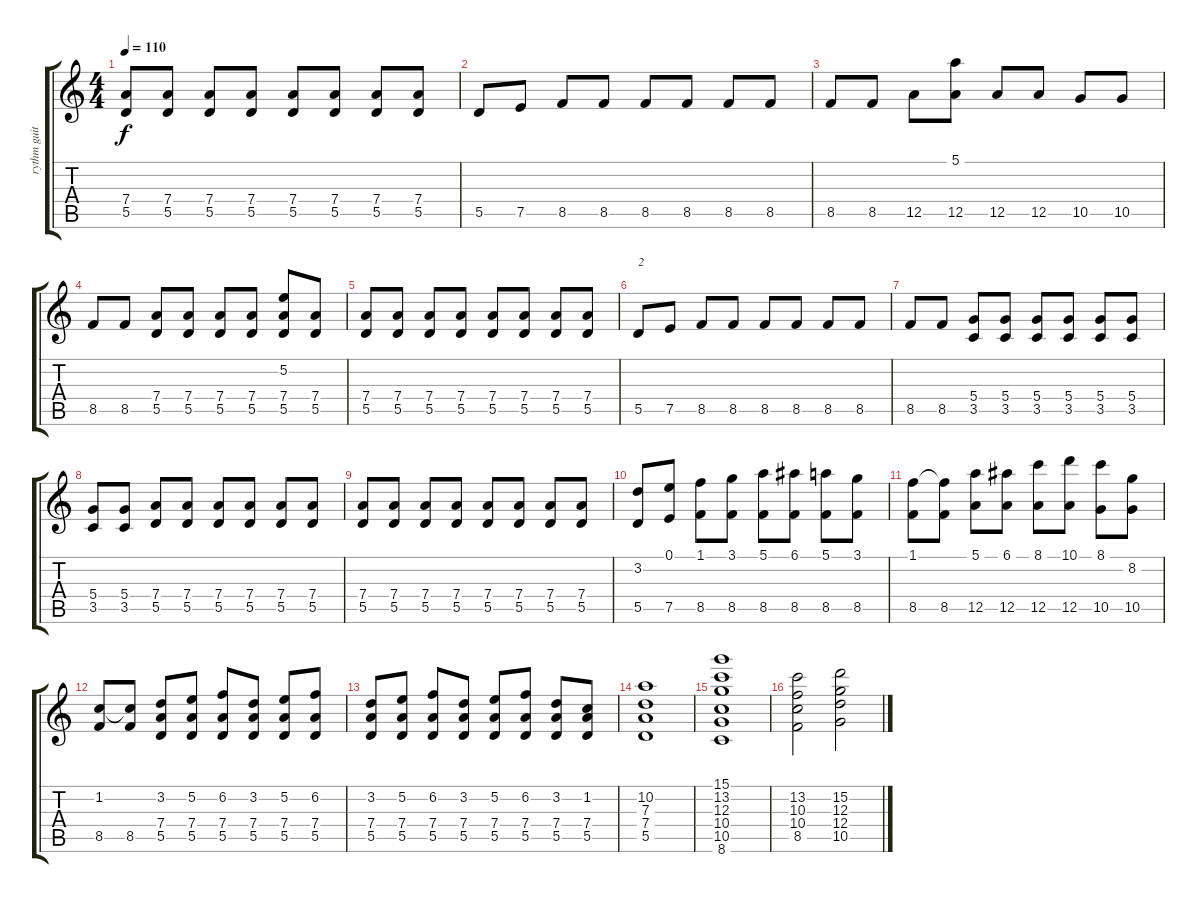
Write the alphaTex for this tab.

\track ("rythm guitar" "rythm guit") {instrument distortionguitar}
\staff {score tabs}
\tuning (E4 B3 G3 D3 A2 E2) {hide}
\ts (4 4)
\tempo 110
\clef g2
\ks c
(7.4 5.5).8{dy f} (7.4 5.5).8 (7.4 5.5).8 (7.4 5.5).8 (7.4 5.5).8 (7.4 5.5).8 (7.4 5.5).8 (7.4 5.5).8 |
5.5.8 7.5.8 8.5.8 8.5.8 8.5.8 8.5.8 8.5.8 8.5.8 |
8.5.8 8.5.8 12.5.8 (5.1 12.5).8 12.5.8 12.5.8 10.5.8 10.5.8 |
8.5.8 8.5.8 (7.4 5.5).8 (7.4 5.5).8 (7.4 5.5).8 (7.4 5.5).8 (5.2 7.4 5.5).8 (7.4 5.5).8 |
(7.4 5.5).8 (7.4 5.5).8 (7.4 5.5).8 (7.4 5.5).8 (7.4 5.5).8 (7.4 5.5).8 (7.4 5.5).8 (7.4 5.5).8 |
5.5.8{txt "2"} 7.5.8 8.5.8 8.5.8 8.5.8 8.5.8 8.5.8 8.5.8 |
8.5.8 8.5.8 (5.4 3.5).8 (5.4 3.5).8 (5.4 3.5).8 (5.4 3.5).8 (5.4 3.5).8 (5.4 3.5).8 |
(5.4 3.5).8 (5.4 3.5).8 (7.4 5.5).8 (7.4 5.5).8 (7.4 5.5).8 (7.4 5.5).8 (7.4 5.5).8 (7.4 5.5).8 |
(7.4 5.5).8 (7.4 5.5).8 (7.4 5.5).8 (7.4 5.5).8 (7.4 5.5).8 (7.4 5.5).8 (7.4 5.5).8 (7.4 5.5).8 |
(3.2 5.5).8 (0.1 7.5).8 (1.1 8.5).8 (3.1 8.5).8 (5.1 8.5).8 (6.1 8.5).8 (5.1 8.5).8 (3.1 8.5).8 |
(1.1 8.5).8 (1.1{t} 8.5).8 (5.1 12.5).8 (6.1 12.5).8 (8.1 12.5).8 (10.1 12.5).8 (8.1 10.5).8 (8.2 10.5).8 |
(1.2 8.5).8 (1.2{t} 8.5).8 (3.2 7.4 5.5).8 (5.2 7.4 5.5).8 (6.2 7.4 5.5).8 (3.2 7.4 5.5).8 (5.2 7.4 5.5).8 (6.2 7.4 5.5).8 |
(3.2 7.4 5.5).8 (5.2 7.4 5.5).8 (6.2 7.4 5.5).8 (3.2 7.4 5.5).8 (5.2 7.4 5.5).8 (6.2 7.4 5.5).8 (3.2 7.4 5.5).8 (1.2 7.4 5.5).8 |
(10.2 7.3 7.4 5.5).1 |
(15.1 13.2 12.3 10.4 10.5 8.6).1 |
(13.2 10.3 10.4 8.5).2 (15.2 12.3 12.4 10.5).2
